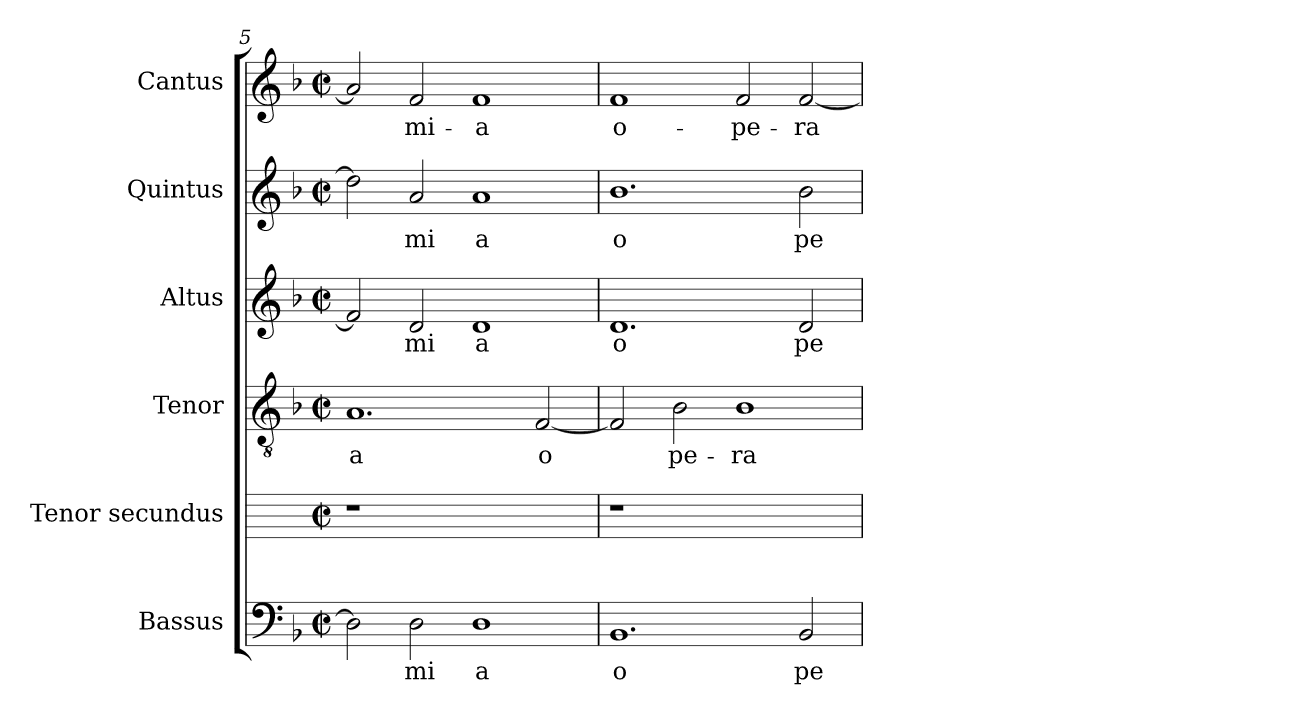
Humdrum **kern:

**kern	**text	**kern	**kern	**text	**kern	**text	**kern	**text	**kern	**text
*part6	*part6	*part5	*part4	*part4	*part3	*part3	*part2	*part2	*part1	*part1
*staff6	*staff6	*staff5	*staff4	*staff4	*staff3	*staff3	*staff2	*staff2	*staff1	*staff1
*I"Bassus	*	*I"Tenor  secundus	*I"Tenor	*	*I"Altus	*	*I"Quintus	*	*I"Cantus	*
*I'B	*	*	*I'T	*	*I'A	*	*I'Q	*	*I'C	*
*clefF4	*	*	*clefGv2	*	*clefG2	*	*clefG2	*	*clefG2	*
*k[b-]	*	*k[]	*k[b-]	*	*k[b-]	*	*k[b-]	*	*k[b-]	*
*F:	*	*C:	*F:	*	*F:	*	*F:	*	*F:	*
*M2/2	*	*M2/2	*M2/2	*	*M2/2	*	*M2/2	*	*M2/2	*
*met(c|)	*	*met(c|)	*met(c|)	*	*met(c|)	*	*met(c|)	*	*met(c|)	*
=5	=5	=5	=5	=5	=5	=5	=5	=5	=5	=5
!	!LO:LY:b:cj	!	!	!LO:LY:b:cj	!	!LO:LY:b:cj	!	!LO:LY:b:cj	!	!LO:LY:b:cj
2D\]	.	1r	1.A	-a	2f/]	.	2dd\]	.	2a/]	--
!	!LO:LY:b:cj	!	!	!	!	!LO:LY:b:cj	!	!LO:LY:b:cj	!	!LO:LY:b:cj
2D\	mi	.	.	.	2d/	mi	2a/	mi	2f/	-mi-
!	!LO:LY:b:cj	!	!	!	!	!LO:LY:b:cj	!	!LO:LY:b:cj	!	!LO:LY:b:cj
1D	a	1ryy	.	.	1d	a	1a	a	1f	-a
!	!	!	!	!LO:LY:b:cj	!	!	!	!	!	!
.	.	.	[<2F/	o-	.	.	.	.	.	.
=6	=6	=6	=6	=6	=6	=6	=6	=6	=6	=6
!	!LO:LY:b:cj	!	!	!LO:LY:b:cj	!	!LO:LY:b:cj	!	!LO:LY:b:cj	!	!LO:LY:b:cj
1.BB-	o	1r	2F/]	--	1.d	o	1.b-	o	1f	o-
!	!	!	!	!LO:LY:b:cj	!	!	!	!	!	!
.	.	.	2B-\	-pe-	.	.	.	.	.	.
!	!	!	!	!LO:LY:b:cj	!	!	!	!	!	!LO:LY:b:cj
.	.	1ryy	1B-	-ra	.	.	.	.	2f/	-pe-
!	!LO:LY:b:cj	!	!	!	!	!LO:LY:b:cj	!	!LO:LY:b:cj	!	!LO:LY:b:cj
2BB-/	pe	.	.	.	2d/	pe	2b-\	pe	[<2f/	-ra
=	=	=	=	=	=	=	=	=	=	=
*-	*-	*-	*-	*-	*-	*-	*-	*-	*-	*-
